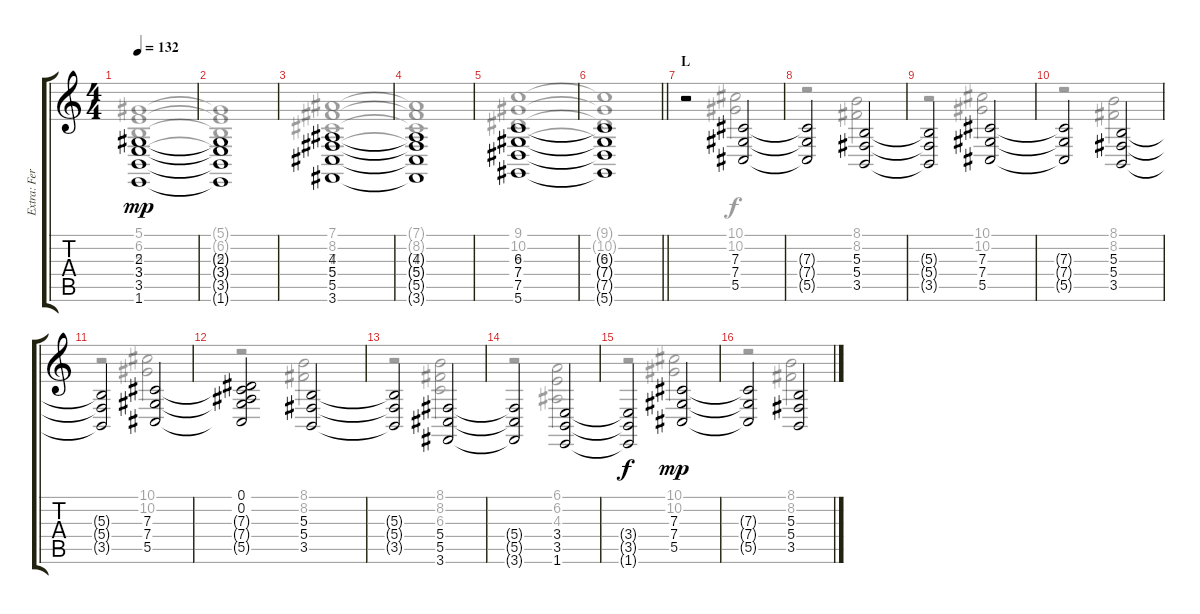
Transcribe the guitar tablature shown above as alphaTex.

\track ("Extra: Ferdy" "Extra: Fer") {instrument synthstrings1}
\staff {score tabs}
\tuning (Eb4 Bb3 Gb3 Db3 Ab2 Eb2) {hide}
\voice
\ts (4 4)
\tempo 132
\clef g2
\ks c
(2.3 3.4 3.5 1.6).1{dy mp} |
(2.3{t} 3.4{t} 3.5{t} 1.6{t}).1 |
(4.3 5.4 5.5 3.6).1 |
(4.3{t} 5.4{t} 5.5{t} 3.6{t}).1 |
(6.3 7.4 7.5 5.6).1 |
\barLineRight lightlight
(6.3{t} 7.4{t} 7.5{t} 5.6{t}).1 |
\section ("" "L")
r.2 (7.3 7.4 5.5).2 |
(7.3{t} 7.4{t} 5.5{t}).2 (5.3 5.4 3.5).2 |
(5.3{t} 5.4{t} 3.5{t}).2 (7.3 7.4 5.5).2 |
(7.3{t} 7.4{t} 5.5{t}).2 (5.3 5.4 3.5).2 |
(5.3{t} 5.4{t} 3.5{t}).2 (7.3 7.4 5.5).2 |
(0.1 0.2 7.3{t} 7.4{t} 5.5{t}).2 (5.3 5.4 3.5).2 |
(5.3{t} 5.4{t} 3.5{t}).2 (5.4 5.5 3.6).2 |
(5.4{t} 5.5{t} 3.6{t}).2 (3.4 3.5 1.6).2 |
(3.4{t} 3.5{t} 1.6{t}).2{dy f} (7.3 7.4 5.5).2{dy mp} |
(7.3{t} 7.4{t} 5.5{t}).2 (5.3 5.4 3.5).2
\voice
\clef g2
\ottava regular
\simile none
\ks c
(5.1 6.2 5.3 3.4).1{dy mp} |
(5.1{t} 6.2{t} 5.3{t} 3.4{t}).1 |
(7.1 8.2 7.3 5.4).1 |
(7.1{t} 8.2{t} 7.3{t} 5.4{t}).1 |
(9.1 10.2 9.3 7.4).1 |
\barLineRight lightlight
(9.1{t} 10.2{t} 9.3{t} 7.4{t}).1 |
r.2 (10.1 10.2).2{dy f} |
r.2 (8.1 8.2).2 |
r.2 (10.1 10.2).2 |
r.2 (8.1 8.2).2 |
r.2 (10.1 10.2).2 |
r.2 (8.1 8.2).2 |
r.2 (8.1 8.2 6.3).2 |
r.2 (6.1 6.2 4.3).2 |
r.2 (10.1 10.2).2 |
r.2 (8.1 8.2).2
